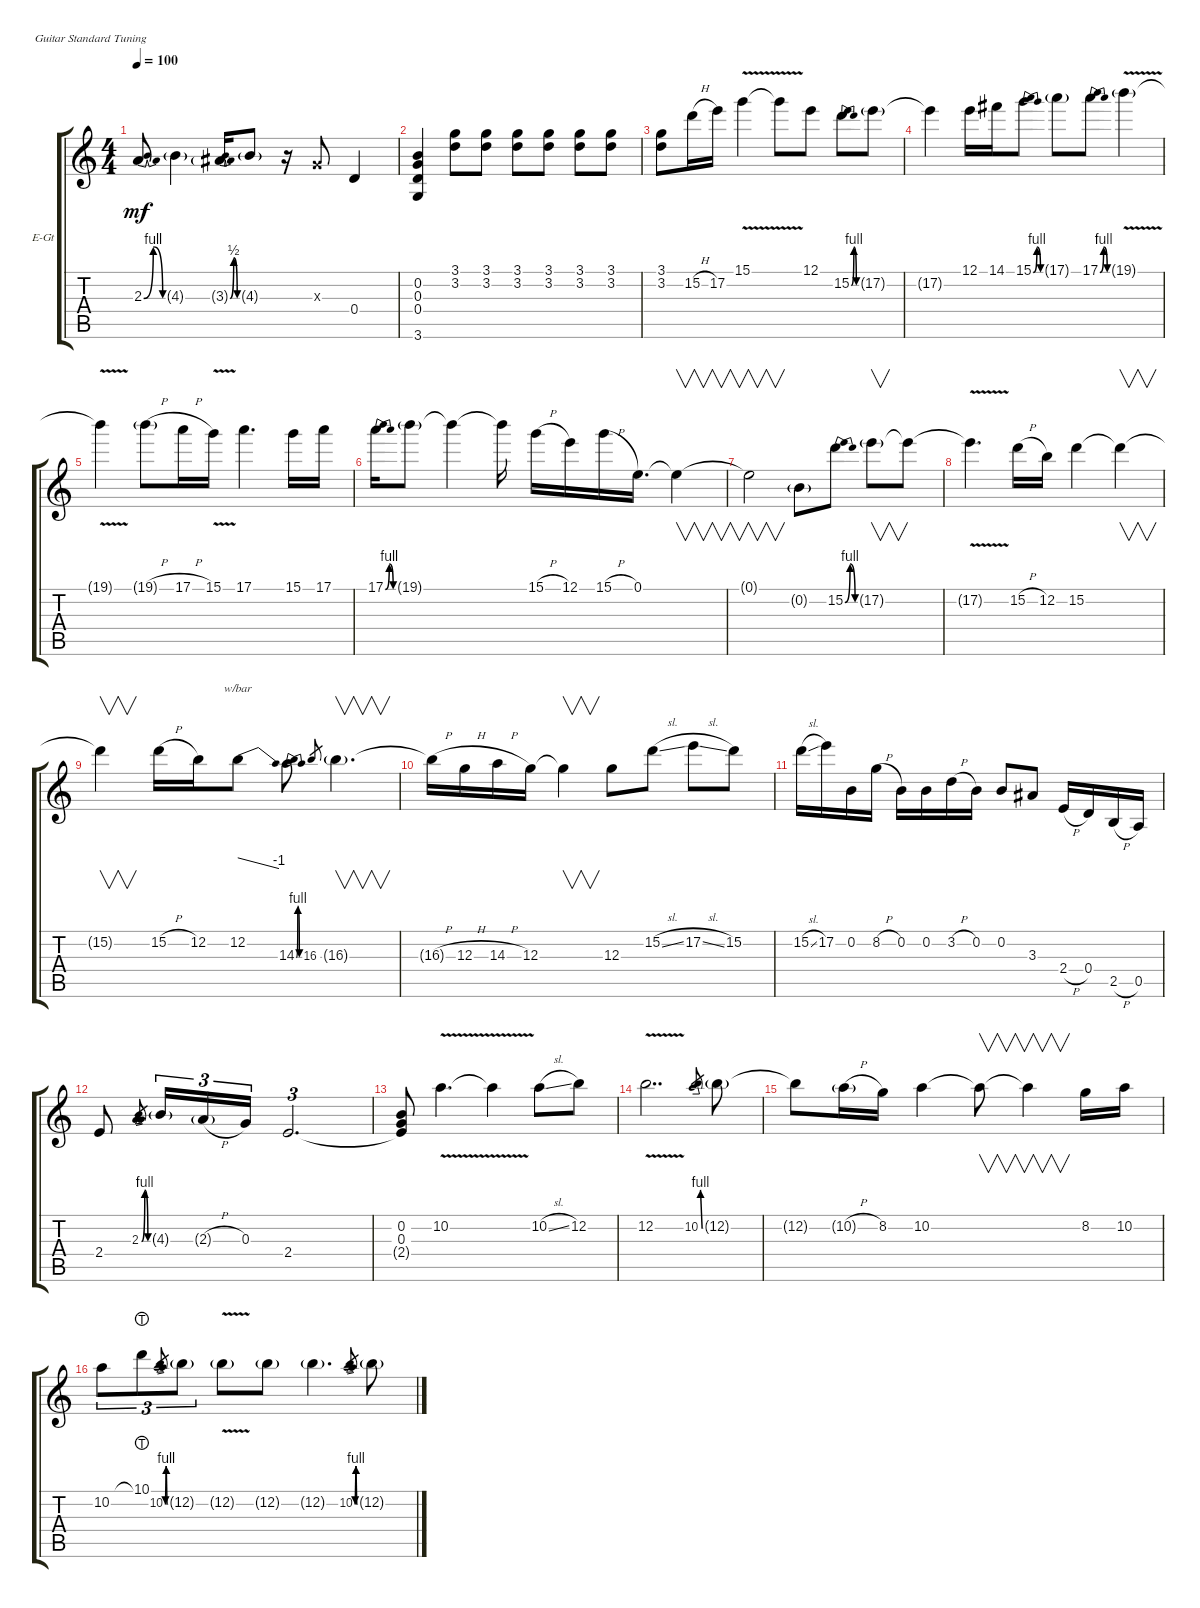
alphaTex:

\defaultSystemsLayout 4
\bracketExtendMode groupsimilarinstruments
\firstSystemTrackNameOrientation horizontal
\otherSystemsTrackNameOrientation horizontal
\track ("solo" "E-Gt") {instrument distortionguitar}
\staff {score tabs}
\tuning (E4 B3 G3 D3 A2 E2)
\ts (4 4)
\tempo 100
\clef g2
\ks c
2.3{be (bendrelease 0 0 10.2 4 20.4 4 30 0)}.8{dy mf} 4.3{g}.4 3.3{be (bendrelease 0 0 9.6 2 20.4 2 30 0) g}.16 4.3{g}.8 r.16 0.3{x}.8 0.4.4 |
(3.6 0.4 0.3 0.2).4 (3.2 3.1).8 (3.2 3.1).8 (3.2 3.1).8 (3.2 3.1).8 (3.2 3.1).8 (3.2 3.1).8 |
(3.2 3.1).8 15.2{h}.16 17.2.16 15.1{v}.4 15.1{t}.8 12.1.8 15.2{be (bendrelease 0 0 10.2 4 20.4 4 30 0)}.8 17.2{g}.8 |
17.2{t}.4 12.1.16 14.1.16 15.1{be (bendrelease 0 0 10.2 4 20.4 4 30 0)}.8 17.1{g}.8 17.1{be (bendrelease 0 0 10.2 4 20.4 4 30 0)}.8 19.1{v g}.4 |
19.1{t}.4 19.1{h g}.8 17.1{h}.16 15.1{v}.16 17.1.4{d} 15.1.16 17.1.16 |
17.1{be (bendrelease 0 0 10.2 4 20.4 4 30 0)}.16 19.1{g}.8 19.1{t}.4 19.1{t}.16 15.1{h}.16 12.1.16 15.1{h}.16 0.1.16{d} 0.1{t}.4{v} |
0.1{t}.2{v} 0.2{g}.8 15.2{be (bendrelease 0 0 10.2 4 20.4 4 30 0)}.8 17.2{g}.8{v} 17.2{t}.8 |
17.2{v t}.4{d} 15.2{h}.16 12.2.16 15.2.4 15.2{t}.4{v} |
15.2{t}.4{v} 15.2{h}.16 12.2.16 12.2.8{tbe (dive default 0 0 45 -4)} 14.3{be (bendrelease 0 0 10.2 4 20.4 4 30 0)}.8 16.3.8{gr} 16.3{g}.4{v d} |
16.3{h t}.16 12.3{h}.16 14.3{h}.16 12.3.16 12.3{t}.4{v} 12.3.8 15.2{sl}.8 17.2{sl}.8 15.2.8 |
15.2{sl}.16 17.2.16 0.2.16 8.2{h}.16 0.2.16 0.2.16 3.2{h}.16 0.2.16 0.2.8 3.3.8 2.4{h}.16 0.4.16 2.5{h}.16 0.5.16 |
2.4.8 2.3{be (bendrelease 0 0 10.2 4 20.4 4 30 0)}.8{gr} 4.3{g}.16{tu (3 2)} 2.3{h g}.16{tu (3 2)} 0.3.16{tu (3 2)} 2.4.2{d tu (3 2)} |
(0.3 0.2 2.4{t}).8 10.2{v}.4{d} 10.2{t}.4 10.2{sl}.8 12.2.8 |
12.2{v}.2{dd} 10.2{be (bend 0 0 15 4)}.8{gr} 12.2{g}.8 |
12.2{t}.8 10.2{h g}.16 8.2.16 10.2.4 10.2{t}.8{v} 10.2{t}.4{v} 8.2.16 10.2.16 |
10.2.8{tu (3 2)} 10.1{lht}.8{tu (3 2)} 10.2{be (bendrelease 0 0 10.2 4 20.4 4 30 0)}.8{tu (3 2) gr} 12.2{g}.8{tu (3 2)} 12.2{v g}.8 12.2{g}.8 12.2{g}.4{d} 10.2{be (bendrelease 0 0 10.2 4 20.4 4 30 0)}.8{gr} 12.2{g}.8
